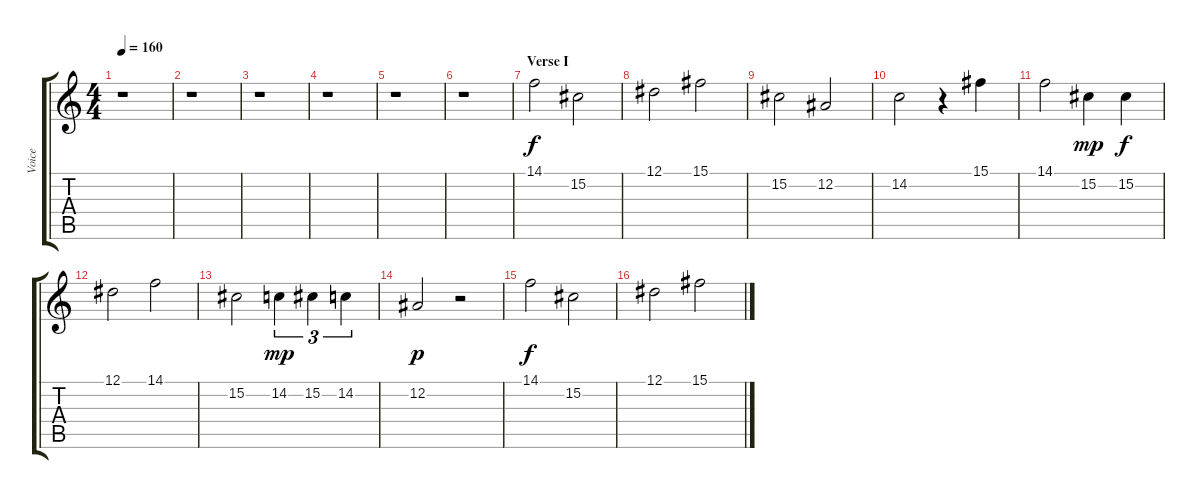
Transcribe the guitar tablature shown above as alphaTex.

\track ("Voice" "Voice") {instrument flute}
\staff {score tabs}
\tuning (Eb4 Bb3 Gb3 Db3 Ab2 Db2) {hide}
\ts (4 4)
\tempo 160
\clef g2
\ks c
r.1{dy f} |
r.1 |
r.1 |
r.1 |
r.1 |
r.1 |
\section ("" "Verse I")
14.1.2 15.2.2 |
12.1.2 15.1.2 |
15.2.2 12.2.2 |
14.2.2 r.4 15.1.4 |
14.1.2 15.2.4{dy mp} 15.2.4{dy f} |
12.1.2 14.1.2 |
15.2.2 14.2.4{tu (3 2) dy mp} 15.2.4{tu (3 2)} 14.2.4{tu (3 2)} |
12.2.2{dy p} r.2 |
14.1.2{dy f} 15.2.2 |
12.1.2 15.1.2
